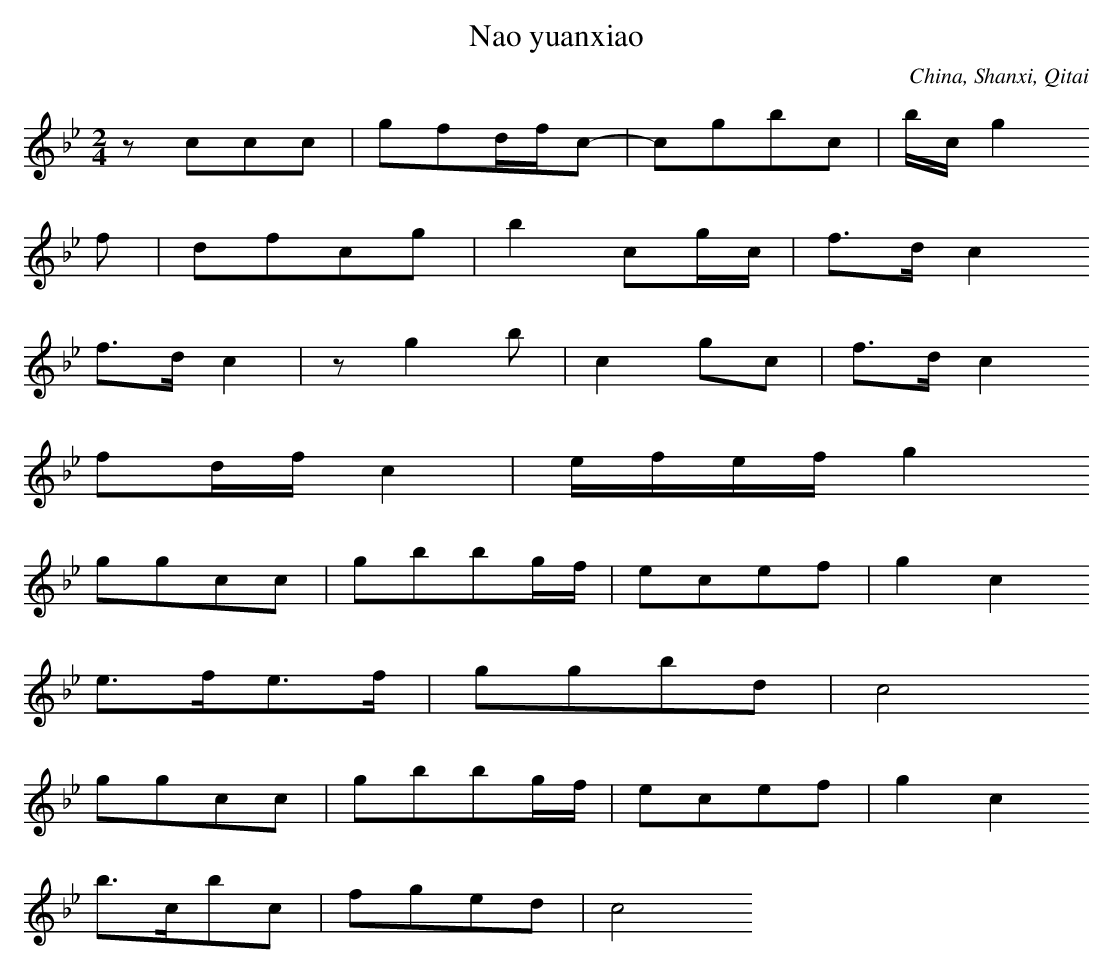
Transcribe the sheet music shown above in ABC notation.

X:1
T: Nao yuanxiao
O: China, Shanxi, Qitai
M: 2/4
L: 1/16
K: Bb
z2c2c2c2 | g2f2dfc2- | c2g2b2c2 | bcg4
f2 | d2f2c2g2 | b4c2gc | f3dc4
f3dc4 | z2g4b2 | c4g2c2 | f3dc4
f2dfc4 | efefg4
g2g2c2c2 | g2b2b2gf | e2c2e2f2 | g4c4
e3fe3f | g2g2b2d2 | c8
g2g2c2c2 | g2b2b2gf | e2c2e2f2 | g4c4
b3cb2c2 | f2g2e2d2 | c8
